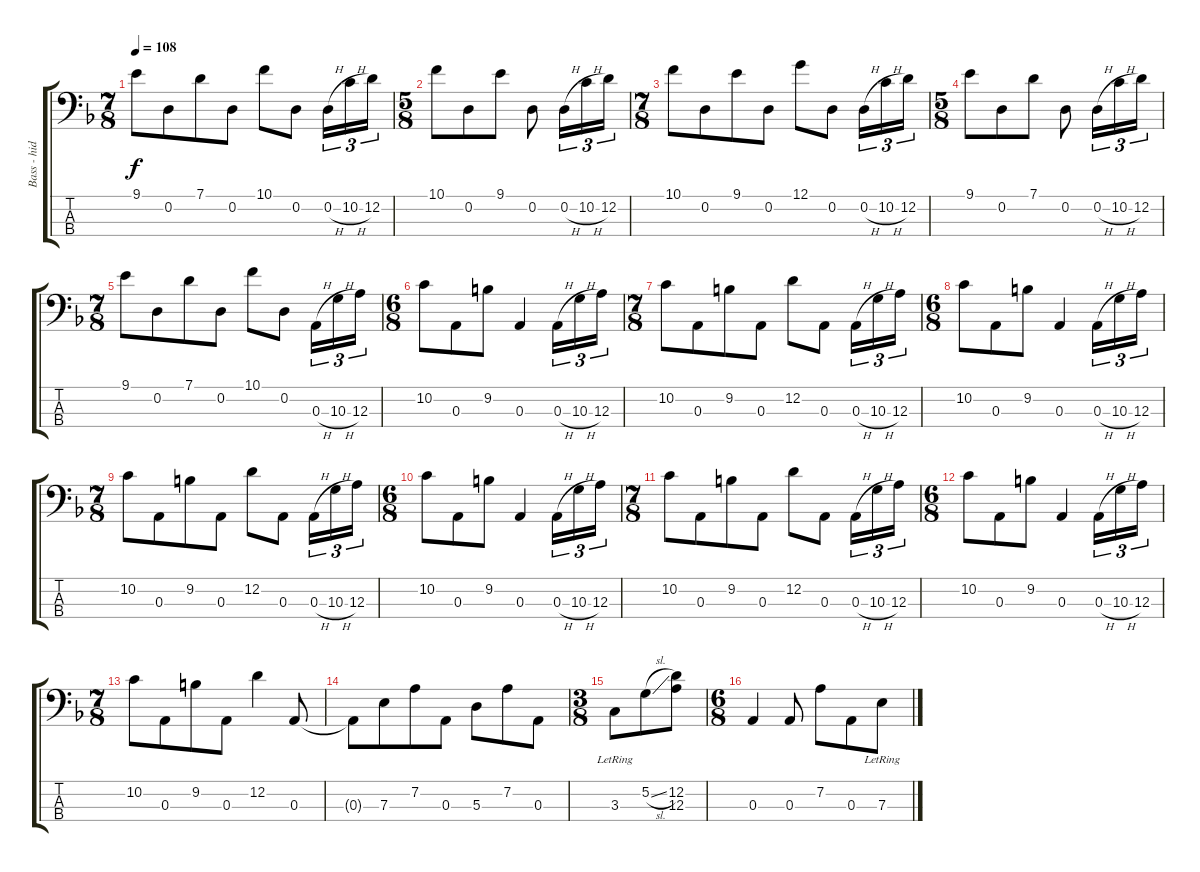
\track ("Bass - hidden" "Bass - hid") {instrument electricbasspick}
\staff {score tabs}
\tuning (G2 D2 A1 D1) {hide}
\ts (7 8)
\tempo 108
\clef f4
\ks dminor
9.1.8{dy f} 0.2.8 7.1.8 0.2.8 10.1.8 0.2.8 0.2{h}.16{tu (3 2)} 10.2{h}.16{tu (3 2)} 12.2.16{tu (3 2)} |
\ts (5 8)
10.1.8 0.2.8 9.1.8 0.2.8 0.2{h}.16{tu (3 2)} 10.2{h}.16{tu (3 2)} 12.2.16{tu (3 2)} |
\ts (7 8)
10.1.8 0.2.8 9.1.8 0.2.8 12.1.8 0.2.8 0.2{h}.16{tu (3 2)} 10.2{h}.16{tu (3 2)} 12.2.16{tu (3 2)} |
\ts (5 8)
9.1.8 0.2.8 7.1.8 0.2.8 0.2{h}.16{tu (3 2)} 10.2{h}.16{tu (3 2)} 12.2.16{tu (3 2)} |
\ts (7 8)
9.1.8 0.2.8 7.1.8 0.2.8 10.1.8 0.2.8 0.3{h}.16{tu (3 2)} 10.3{h}.16{tu (3 2)} 12.3.16{tu (3 2)} |
\ts (6 8)
10.2.8 0.3.8 9.2.8 0.3.4 0.3{h}.16{tu (3 2)} 10.3{h}.16{tu (3 2)} 12.3.16{tu (3 2)} |
\ts (7 8)
10.2.8 0.3.8 9.2.8 0.3.8 12.2.8 0.3.8 0.3{h}.16{tu (3 2)} 10.3{h}.16{tu (3 2)} 12.3.16{tu (3 2)} |
\ts (6 8)
10.2.8 0.3.8 9.2.8 0.3.4 0.3{h}.16{tu (3 2)} 10.3{h}.16{tu (3 2)} 12.3.16{tu (3 2)} |
\ts (7 8)
10.2.8 0.3.8 9.2.8 0.3.8 12.2.8 0.3.8 0.3{h}.16{tu (3 2)} 10.3{h}.16{tu (3 2)} 12.3.16{tu (3 2)} |
\ts (6 8)
10.2.8 0.3.8 9.2.8 0.3.4 0.3{h}.16{tu (3 2)} 10.3{h}.16{tu (3 2)} 12.3.16{tu (3 2)} |
\ts (7 8)
10.2.8 0.3.8 9.2.8 0.3.8 12.2.8 0.3.8 0.3{h}.16{tu (3 2)} 10.3{h}.16{tu (3 2)} 12.3.16{tu (3 2)} |
\ts (6 8)
10.2.8 0.3.8 9.2.8 0.3.4 0.3{h}.16{tu (3 2)} 10.3{h}.16{tu (3 2)} 12.3.16{tu (3 2)} |
\ts (7 8)
10.2.8 0.3.8 9.2.8 0.3.8 12.2.4 0.3.8 |
0.3{t}.8 7.3.8 7.2.8 0.3.8 5.3.8 7.2.8 0.3.8 |
\ts (3 8)
3.3{lr}.8 5.2{sl}.8 (12.2 12.3).8 |
\ts (6 8)
0.3.4 0.3.8 7.2.8 0.3.8 7.3{lr}.8
